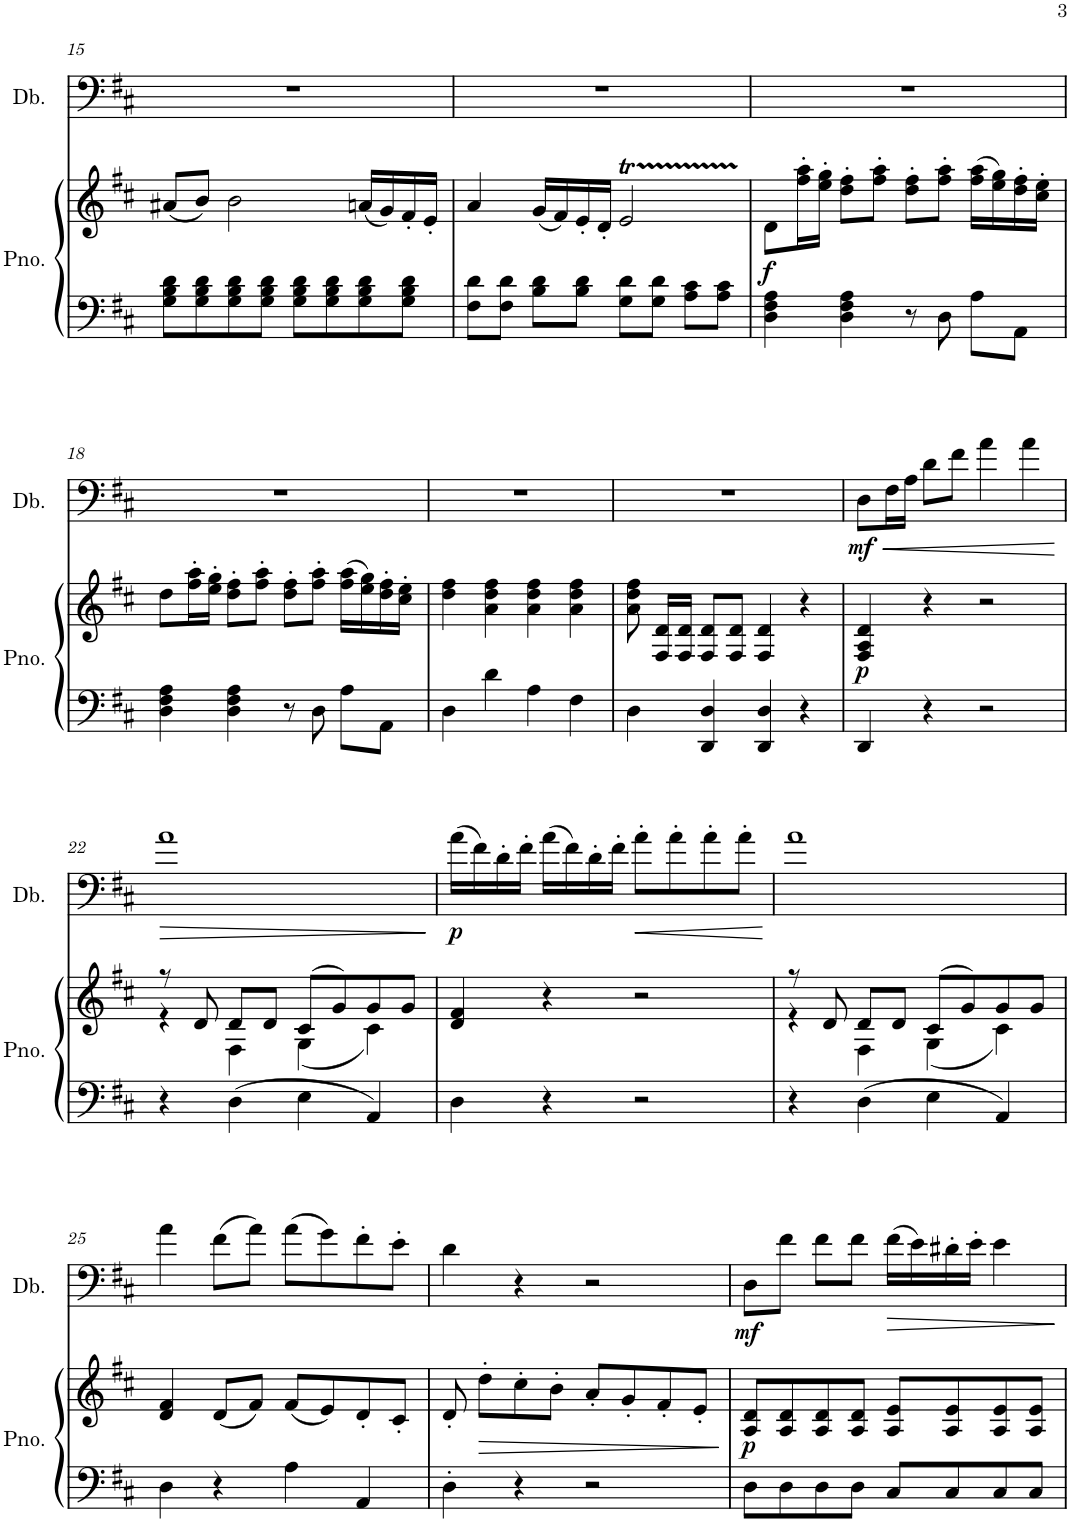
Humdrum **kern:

**kern	**kern	**dynam	**kern	**dynam
*part2	*part2	*part2	*part1	*part1
*staff3	*staff2	*staff2/3	*staff1	*staff1
*I"Piano	*	*	*I"Double Bass	*
*I'Pno.	*	*	*I'Db.	*
!!LO:PB:g=z
*clefF4	*clefG2	*	*clefF4	*
*	*	*	*Trd7c12	*
*k[f#c#]	*k[f#c#]	*	*k[f#c#]	*
*M4/4	*M4/4	*	*M4/4	*
*met(c)	*met(c)	*	*met(c)	*
=15	=15	=15	=15	=15
8G\ 8B\ 8d\L	(8a#X/L	.	1r	.
8G\ 8B\ 8d\	8b/J)	.	.	.
8G\ 8B\ 8d\	2b\	.	.	.
8G\ 8B\ 8d\J	.	.	.	.
8G\ 8B\ 8d\L	.	.	.	.
8G\ 8B\ 8d\	.	.	.	.
8G\ 8B\ 8d\	(16an/LL	.	.	.
.	16g/)	.	.	.
8G\ 8B\ 8d\J	16f#'/	.	.	.
.	16e'/JJ	.	.	.
=16	=16	=16	=16	=16
8F#\ 8d\L	4a/	.	1r	.
8F#\ 8d\J	.	.	.	.
8B\ 8d\L	(16g/LL	.	.	.
.	16f#/)	.	.	.
8B\ 8d\J	16e'/	.	.	.
.	16d'/JJ	.	.	.
8G\ 8d\L	2eT/	.	.	.
8G\ 8d\J	.	.	.	.
8A\ 8c#\L	.	.	.	.
8A\ 8c#\J	.	.	.	.
=17	=17	=17	=17	=17
!	!	!LO:DY:b	!	!
4D\ 4F#\ 4A\	8d\L	f	1r	.
.	16ff#\' 16aa\'L	.	.	.
.	16ee\' 16gg\'JJ	.	.	.
4D\ 4F#\ 4A\	8dd\' 8ff#\'L	.	.	.
.	8ff#\' 8aa\'J	.	.	.
8r	8dd\' 8ff#\'L	.	.	.
8D\	8ff#\' 8aa\'J	.	.	.
8A\L	(16ff#\ 16aa\LL	.	.	.
.	16ee\ 16gg\)	.	.	.
8AA\J	16dd\' 16ff#\'	.	.	.
.	16cc#\' 16ee\'JJ	.	.	.
!!LO:LB:g=z
=18	=18	=18	=18	=18
4D\ 4F#\ 4A\	8dd\L	.	1r	.
.	16ff#\' 16aa\'L	.	.	.
.	16ee\' 16gg\'JJ	.	.	.
4D\ 4F#\ 4A\	8dd\' 8ff#\'L	.	.	.
.	8ff#\' 8aa\'J	.	.	.
8r	8dd\' 8ff#\'L	.	.	.
8D\	8ff#\' 8aa\'J	.	.	.
8A\L	(16ff#\ 16aa\LL	.	.	.
.	16ee\ 16gg\)	.	.	.
8AA\J	16dd\' 16ff#\'	.	.	.
.	16cc#\' 16ee\'JJ	.	.	.
=19	=19	=19	=19	=19
4D\	4dd\ 4ff#\	.	1r	.
4d\	4a\ 4dd\ 4ff#\	.	.	.
4A\	4a\ 4dd\ 4ff#\	.	.	.
4F#\	4a\ 4dd\ 4ff#\	.	.	.
=20	=20	=20	=20	=20
4D\	8a\ 8dd\ 8ff#\	.	1r	.
.	16F#/ 16d/LL	.	.	.
.	16F#/ 16d/JJ	.	.	.
4DD/ 4D/	8F#/ 8d/L	.	.	.
.	8F#/ 8d/J	.	.	.
4DD/ 4D/	4F#/ 4d/	.	.	.
4r	4r	.	.	.
=21	=21	=21	=21	=21
!	!	!LO:DY:b	!	!LO:HP:b
!	!	!	!	!LO:DY:n=1:b
4DD/	4F#/ 4A/ 4d/	p	8D\L	< mf
.	.	.	16F#\L	.
.	.	.	16A\JJ	.
4r	4r	.	8d\L	.
.	.	.	8f#\J	.
2r	2r	.	4a\	.
.	.	.	4a\	.
.	.	.	.	[
!!LO:LB:g=z
=22	=22	=22	=22	=22
*	*^	*	*	*
!	!	!	!	!	!LO:HP:b
4r	8r	4r	.	1a	>
.	8d/	.	.	.	.
4D\	8d/L	4F#\	.	.	.
.	8d/J	.	.	.	.
4E\	(8c#/L	(4G\	.	.	.
.	8g/)	.	.	.	.
4AA/	8g/	4c#\)	.	.	.
.	8g/J	.	.	.	.
*	*v	*v	*	*	*
.	.	.	.	]
=23	=23	=23	=23	=23
!	!	!	!	!LO:DY:b
4D\	4d/ 4f#/	.	(16a\LL	p
.	.	.	16f#\)	.
.	.	.	16d'\	.
.	.	.	16f#'\JJ	.
4r	4r	.	(16a\LL	.
.	.	.	16f#\)	.
.	.	.	16d'\	.
.	.	.	16f#'\JJ	.
!	!	!	!	!LO:HP:b
2r	2r	.	8a'\L	<
.	.	.	8a'\	.
.	.	.	8a'\	.
.	.	.	8a'\J	.
.	.	.	.	[
=24	=24	=24	=24	=24
*	*^	*	*	*
4r	8r	4r	.	1a	.
.	8d/	.	.	.	.
4D\	8d/L	4F#\	.	.	.
.	8d/J	.	.	.	.
4E\	(8c#/L	(4G\	.	.	.
.	8g/)	.	.	.	.
4AA/	8g/	4c#\)	.	.	.
.	8g/J	.	.	.	.
*	*v	*v	*	*	*
!!LO:LB:g=z
=25	=25	=25	=25	=25
4D\	4d/ 4f#/	.	4a\	.
4r	(8d/L	.	(8f#\L	.
.	8f#/J)	.	8a\J)	.
4A\	(8f#/L	.	(8a\L	.
.	8e/)	.	8g\)	.
4AA/	8d'/	.	8f#'\	.
.	8c#'/J	.	8e'\J	.
=26	=26	=26	=26	=26
4D'\	8d'/	.	4d\	.
!	!	!LO:HP:b	!	!
.	8dd'\L	>	.	.
4r	8cc#'\	.	4r	.
.	8b'\J	.	.	.
2r	8a'/L	.	2r	.
.	8g'/	.	.	.
.	8f#'/	.	.	.
.	8e'/J	.	.	.
.	.	]	.	.
=27	=27	=27	=27	=27
!	!	!LO:DY:b	!	!LO:DY:b
8D\L	8A/ 8d/L	p	8D\L	mf
8D\	8A/ 8d/	.	8f#\J	.
8D\	8A/ 8d/	.	8f#\L	.
8D\J	8A/ 8d/J	.	8f#\J	.
!	!	!	!	!LO:HP:b
8C#/L	8A/ 8e/L	.	(16f#\LL	>
.	.	.	16e\)	.
8C#/	8A/ 8e/	.	16d#X'\	.
.	.	.	16e'\JJ	.
8C#/	8A/ 8e/	.	4e\	.
8C#/J	8A/ 8e/J	.	.	.
.	.	.	.	]
=	=	=	=	=
*-	*-	*-	*-	*-
